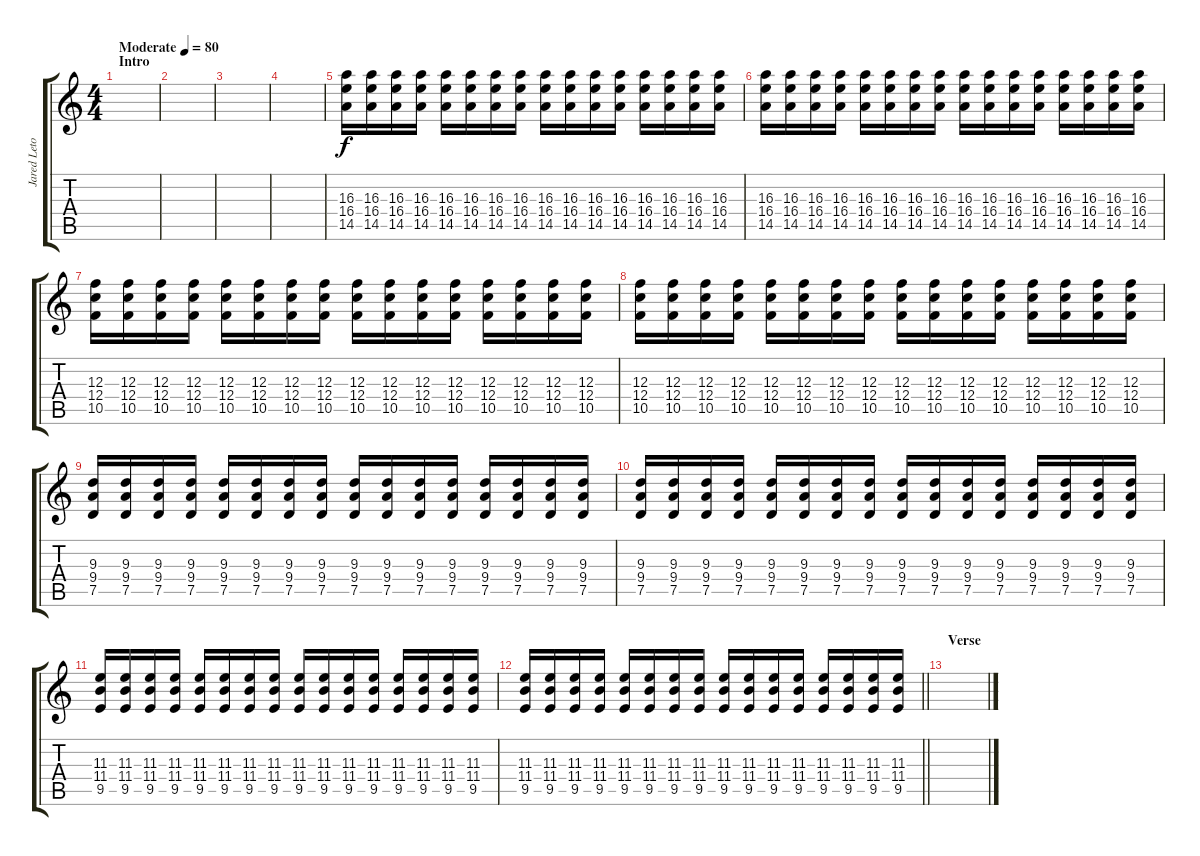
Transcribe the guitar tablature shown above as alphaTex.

\track ("Jared Leto - Guiter" "Jared Leto") {instrument distortionguitar}
\staff {score tabs}
\tuning (D4 A3 F3 C3 G2 C2) {hide}
\ts (4 4)
\section ("" "Intro")
\tempo (80 "Moderate")
\clef g2
\ks c
|
|
|
|
(16.3 16.4 14.5).16 (16.3 16.4 14.5).16 (16.3 16.4 14.5).16 (16.3 16.4 14.5).16 (16.3 16.4 14.5).16 (16.3 16.4 14.5).16 (16.3 16.4 14.5).16 (16.3 16.4 14.5).16 (16.3 16.4 14.5).16 (16.3 16.4 14.5).16 (16.3 16.4 14.5).16 (16.3 16.4 14.5).16 (16.3 16.4 14.5).16 (16.3 16.4 14.5).16 (16.3 16.4 14.5).16 (16.3 16.4 14.5).16 |
(16.3 16.4 14.5).16 (16.3 16.4 14.5).16 (16.3 16.4 14.5).16 (16.3 16.4 14.5).16 (16.3 16.4 14.5).16 (16.3 16.4 14.5).16 (16.3 16.4 14.5).16 (16.3 16.4 14.5).16 (16.3 16.4 14.5).16 (16.3 16.4 14.5).16 (16.3 16.4 14.5).16 (16.3 16.4 14.5).16 (16.3 16.4 14.5).16 (16.3 16.4 14.5).16 (16.3 16.4 14.5).16 (16.3 16.4 14.5).16 |
(12.3 12.4 10.5).16 (12.3 12.4 10.5).16 (12.3 12.4 10.5).16 (12.3 12.4 10.5).16 (12.3 12.4 10.5).16 (12.3 12.4 10.5).16 (12.3 12.4 10.5).16 (12.3 12.4 10.5).16 (12.3 12.4 10.5).16 (12.3 12.4 10.5).16 (12.3 12.4 10.5).16 (12.3 12.4 10.5).16 (12.3 12.4 10.5).16 (12.3 12.4 10.5).16 (12.3 12.4 10.5).16 (12.3 12.4 10.5).16 |
(12.3 12.4 10.5).16 (12.3 12.4 10.5).16 (12.3 12.4 10.5).16 (12.3 12.4 10.5).16 (12.3 12.4 10.5).16 (12.3 12.4 10.5).16 (12.3 12.4 10.5).16 (12.3 12.4 10.5).16 (12.3 12.4 10.5).16 (12.3 12.4 10.5).16 (12.3 12.4 10.5).16 (12.3 12.4 10.5).16 (12.3 12.4 10.5).16 (12.3 12.4 10.5).16 (12.3 12.4 10.5).16 (12.3 12.4 10.5).16 |
(9.3 9.4 7.5).16 (9.3 9.4 7.5).16 (9.3 9.4 7.5).16 (9.3 9.4 7.5).16 (9.3 9.4 7.5).16 (9.3 9.4 7.5).16 (9.3 9.4 7.5).16 (9.3 9.4 7.5).16 (9.3 9.4 7.5).16 (9.3 9.4 7.5).16 (9.3 9.4 7.5).16 (9.3 9.4 7.5).16 (9.3 9.4 7.5).16 (9.3 9.4 7.5).16 (9.3 9.4 7.5).16 (9.3 9.4 7.5).16 |
(9.3 9.4 7.5).16 (9.3 9.4 7.5).16 (9.3 9.4 7.5).16 (9.3 9.4 7.5).16 (9.3 9.4 7.5).16 (9.3 9.4 7.5).16 (9.3 9.4 7.5).16 (9.3 9.4 7.5).16 (9.3 9.4 7.5).16 (9.3 9.4 7.5).16 (9.3 9.4 7.5).16 (9.3 9.4 7.5).16 (9.3 9.4 7.5).16 (9.3 9.4 7.5).16 (9.3 9.4 7.5).16 (9.3 9.4 7.5).16 |
(11.3 11.4 9.5).16 (11.3 11.4 9.5).16 (11.3 11.4 9.5).16 (11.3 11.4 9.5).16 (11.3 11.4 9.5).16 (11.3 11.4 9.5).16 (11.3 11.4 9.5).16 (11.3 11.4 9.5).16 (11.3 11.4 9.5).16 (11.3 11.4 9.5).16 (11.3 11.4 9.5).16 (11.3 11.4 9.5).16 (11.3 11.4 9.5).16 (11.3 11.4 9.5).16 (11.3 11.4 9.5).16 (11.3 11.4 9.5).16 |
\barLineRight lightlight
(11.3 11.4 9.5).16 (11.3 11.4 9.5).16 (11.3 11.4 9.5).16 (11.3 11.4 9.5).16 (11.3 11.4 9.5).16 (11.3 11.4 9.5).16 (11.3 11.4 9.5).16 (11.3 11.4 9.5).16 (11.3 11.4 9.5).16 (11.3 11.4 9.5).16 (11.3 11.4 9.5).16 (11.3 11.4 9.5).16 (11.3 11.4 9.5).16 (11.3 11.4 9.5).16 (11.3 11.4 9.5).16 (11.3 11.4 9.5).16 |
\section ("" "Verse")
